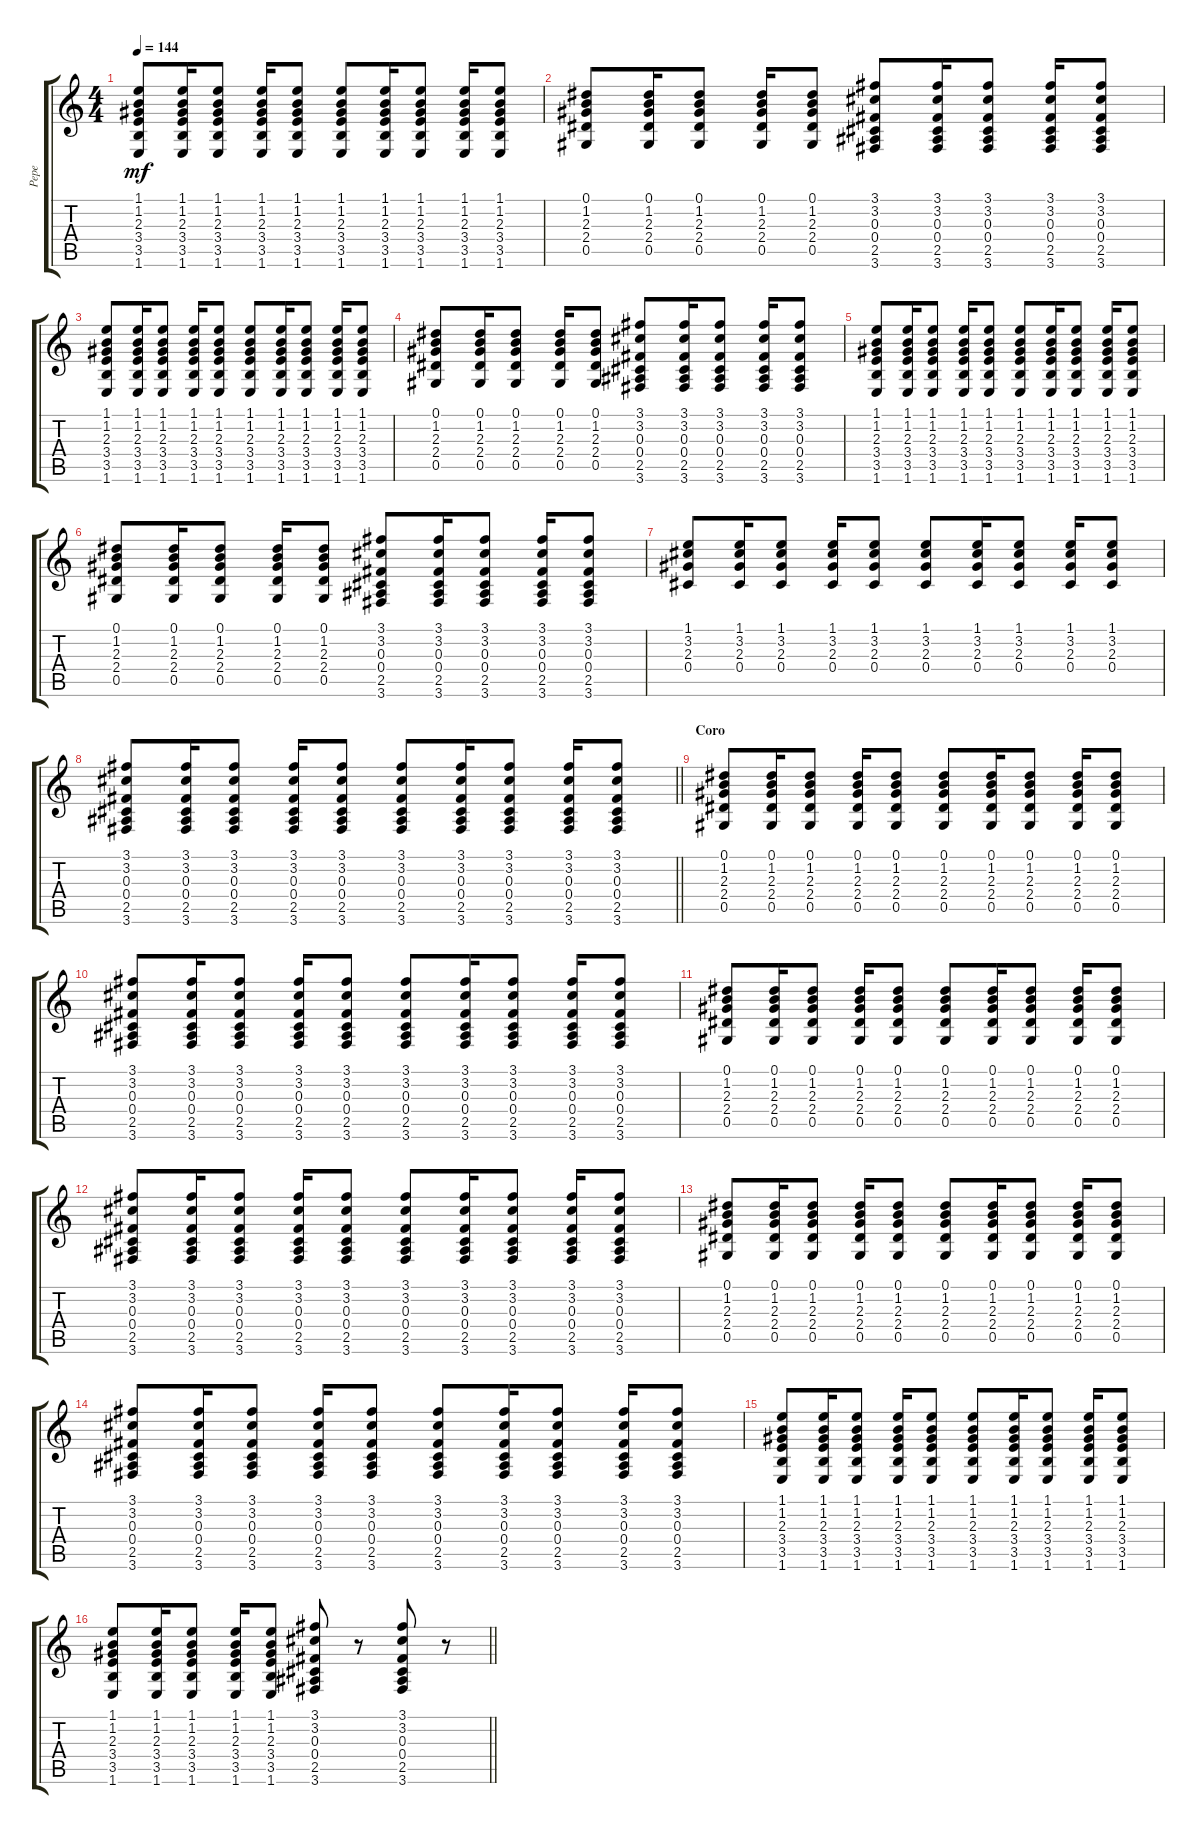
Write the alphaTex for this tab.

\track ("Pepe" "Pepe") {instrument distortionguitar}
\staff {score tabs}
\tuning (Eb4 Bb3 Gb3 Db3 Ab2 Eb2) {hide}
\ts (4 4)
\tempo 144
\clef g2
\ks c
(1.1 1.2 2.3 3.4 3.5 1.6).8{dy mf} (1.1 1.2 2.3 3.4 3.5 1.6).16 (1.1 1.2 2.3 3.4 3.5 1.6).8 (1.1 1.2 2.3 3.4 3.5 1.6).16 (1.1 1.2 2.3 3.4 3.5 1.6).8 (1.1 1.2 2.3 3.4 3.5 1.6).8 (1.1 1.2 2.3 3.4 3.5 1.6).16 (1.1 1.2 2.3 3.4 3.5 1.6).8 (1.1 1.2 2.3 3.4 3.5 1.6).16 (1.1 1.2 2.3 3.4 3.5 1.6).8 |
(0.1 1.2 2.3 2.4 0.5).8 (0.1 1.2 2.3 2.4 0.5).16 (0.1 1.2 2.3 2.4 0.5).8 (0.1 1.2 2.3 2.4 0.5).16 (0.1 1.2 2.3 2.4 0.5).8 (3.1 3.2 0.3 0.4 2.5 3.6).8 (3.1 3.2 0.3 0.4 2.5 3.6).16 (3.1 3.2 0.3 0.4 2.5 3.6).8 (3.1 3.2 0.3 0.4 2.5 3.6).16 (3.1 3.2 0.3 0.4 2.5 3.6).8 |
(1.1 1.2 2.3 3.4 3.5 1.6).8 (1.1 1.2 2.3 3.4 3.5 1.6).16 (1.1 1.2 2.3 3.4 3.5 1.6).8 (1.1 1.2 2.3 3.4 3.5 1.6).16 (1.1 1.2 2.3 3.4 3.5 1.6).8 (1.1 1.2 2.3 3.4 3.5 1.6).8 (1.1 1.2 2.3 3.4 3.5 1.6).16 (1.1 1.2 2.3 3.4 3.5 1.6).8 (1.1 1.2 2.3 3.4 3.5 1.6).16 (1.1 1.2 2.3 3.4 3.5 1.6).8 |
(0.1 1.2 2.3 2.4 0.5).8 (0.1 1.2 2.3 2.4 0.5).16 (0.1 1.2 2.3 2.4 0.5).8 (0.1 1.2 2.3 2.4 0.5).16 (0.1 1.2 2.3 2.4 0.5).8 (3.1 3.2 0.3 0.4 2.5 3.6).8 (3.1 3.2 0.3 0.4 2.5 3.6).16 (3.1 3.2 0.3 0.4 2.5 3.6).8 (3.1 3.2 0.3 0.4 2.5 3.6).16 (3.1 3.2 0.3 0.4 2.5 3.6).8 |
(1.1 1.2 2.3 3.4 3.5 1.6).8 (1.1 1.2 2.3 3.4 3.5 1.6).16 (1.1 1.2 2.3 3.4 3.5 1.6).8 (1.1 1.2 2.3 3.4 3.5 1.6).16 (1.1 1.2 2.3 3.4 3.5 1.6).8 (1.1 1.2 2.3 3.4 3.5 1.6).8 (1.1 1.2 2.3 3.4 3.5 1.6).16 (1.1 1.2 2.3 3.4 3.5 1.6).8 (1.1 1.2 2.3 3.4 3.5 1.6).16 (1.1 1.2 2.3 3.4 3.5 1.6).8 |
(0.1 1.2 2.3 2.4 0.5).8 (0.1 1.2 2.3 2.4 0.5).16 (0.1 1.2 2.3 2.4 0.5).8 (0.1 1.2 2.3 2.4 0.5).16 (0.1 1.2 2.3 2.4 0.5).8 (3.1 3.2 0.3 0.4 2.5 3.6).8 (3.1 3.2 0.3 0.4 2.5 3.6).16 (3.1 3.2 0.3 0.4 2.5 3.6).8 (3.1 3.2 0.3 0.4 2.5 3.6).16 (3.1 3.2 0.3 0.4 2.5 3.6).8 |
(1.1 3.2 2.3 0.4).8 (1.1 3.2 2.3 0.4).16 (1.1 3.2 2.3 0.4).8 (1.1 3.2 2.3 0.4).16 (1.1 3.2 2.3 0.4).8 (1.1 3.2 2.3 0.4).8 (1.1 3.2 2.3 0.4).16 (1.1 3.2 2.3 0.4).8 (1.1 3.2 2.3 0.4).16 (1.1 3.2 2.3 0.4).8 |
\barLineRight lightlight
(3.1 3.2 0.3 0.4 2.5 3.6).8 (3.1 3.2 0.3 0.4 2.5 3.6).16 (3.1 3.2 0.3 0.4 2.5 3.6).8 (3.1 3.2 0.3 0.4 2.5 3.6).16 (3.1 3.2 0.3 0.4 2.5 3.6).8 (3.1 3.2 0.3 0.4 2.5 3.6).8 (3.1 3.2 0.3 0.4 2.5 3.6).16 (3.1 3.2 0.3 0.4 2.5 3.6).8 (3.1 3.2 0.3 0.4 2.5 3.6).16 (3.1 3.2 0.3 0.4 2.5 3.6).8 |
\section ("" "Coro")
(0.1 1.2 2.3 2.4 0.5).8 (0.1 1.2 2.3 2.4 0.5).16 (0.1 1.2 2.3 2.4 0.5).8 (0.1 1.2 2.3 2.4 0.5).16 (0.1 1.2 2.3 2.4 0.5).8 (0.1 1.2 2.3 2.4 0.5).8 (0.1 1.2 2.3 2.4 0.5).16 (0.1 1.2 2.3 2.4 0.5).8 (0.1 1.2 2.3 2.4 0.5).16 (0.1 1.2 2.3 2.4 0.5).8 |
(3.1 3.2 0.3 0.4 2.5 3.6).8 (3.1 3.2 0.3 0.4 2.5 3.6).16 (3.1 3.2 0.3 0.4 2.5 3.6).8 (3.1 3.2 0.3 0.4 2.5 3.6).16 (3.1 3.2 0.3 0.4 2.5 3.6).8 (3.1 3.2 0.3 0.4 2.5 3.6).8 (3.1 3.2 0.3 0.4 2.5 3.6).16 (3.1 3.2 0.3 0.4 2.5 3.6).8 (3.1 3.2 0.3 0.4 2.5 3.6).16 (3.1 3.2 0.3 0.4 2.5 3.6).8 |
(0.1 1.2 2.3 2.4 0.5).8 (0.1 1.2 2.3 2.4 0.5).16 (0.1 1.2 2.3 2.4 0.5).8 (0.1 1.2 2.3 2.4 0.5).16 (0.1 1.2 2.3 2.4 0.5).8 (0.1 1.2 2.3 2.4 0.5).8 (0.1 1.2 2.3 2.4 0.5).16 (0.1 1.2 2.3 2.4 0.5).8 (0.1 1.2 2.3 2.4 0.5).16 (0.1 1.2 2.3 2.4 0.5).8 |
(3.1 3.2 0.3 0.4 2.5 3.6).8 (3.1 3.2 0.3 0.4 2.5 3.6).16 (3.1 3.2 0.3 0.4 2.5 3.6).8 (3.1 3.2 0.3 0.4 2.5 3.6).16 (3.1 3.2 0.3 0.4 2.5 3.6).8 (3.1 3.2 0.3 0.4 2.5 3.6).8 (3.1 3.2 0.3 0.4 2.5 3.6).16 (3.1 3.2 0.3 0.4 2.5 3.6).8 (3.1 3.2 0.3 0.4 2.5 3.6).16 (3.1 3.2 0.3 0.4 2.5 3.6).8 |
(0.1 1.2 2.3 2.4 0.5).8 (0.1 1.2 2.3 2.4 0.5).16 (0.1 1.2 2.3 2.4 0.5).8 (0.1 1.2 2.3 2.4 0.5).16 (0.1 1.2 2.3 2.4 0.5).8 (0.1 1.2 2.3 2.4 0.5).8 (0.1 1.2 2.3 2.4 0.5).16 (0.1 1.2 2.3 2.4 0.5).8 (0.1 1.2 2.3 2.4 0.5).16 (0.1 1.2 2.3 2.4 0.5).8 |
(3.1 3.2 0.3 0.4 2.5 3.6).8 (3.1 3.2 0.3 0.4 2.5 3.6).16 (3.1 3.2 0.3 0.4 2.5 3.6).8 (3.1 3.2 0.3 0.4 2.5 3.6).16 (3.1 3.2 0.3 0.4 2.5 3.6).8 (3.1 3.2 0.3 0.4 2.5 3.6).8 (3.1 3.2 0.3 0.4 2.5 3.6).16 (3.1 3.2 0.3 0.4 2.5 3.6).8 (3.1 3.2 0.3 0.4 2.5 3.6).16 (3.1 3.2 0.3 0.4 2.5 3.6).8 |
(1.1 1.2 2.3 3.4 3.5 1.6).8 (1.1 1.2 2.3 3.4 3.5 1.6).16 (1.1 1.2 2.3 3.4 3.5 1.6).8 (1.1 1.2 2.3 3.4 3.5 1.6).16 (1.1 1.2 2.3 3.4 3.5 1.6).8 (1.1 1.2 2.3 3.4 3.5 1.6).8 (1.1 1.2 2.3 3.4 3.5 1.6).16 (1.1 1.2 2.3 3.4 3.5 1.6).8 (1.1 1.2 2.3 3.4 3.5 1.6).16 (1.1 1.2 2.3 3.4 3.5 1.6).8 |
\barLineRight lightlight
(1.1 1.2 2.3 3.4 3.5 1.6).8 (1.1 1.2 2.3 3.4 3.5 1.6).16 (1.1 1.2 2.3 3.4 3.5 1.6).8 (1.1 1.2 2.3 3.4 3.5 1.6).16 (1.1 1.2 2.3 3.4 3.5 1.6).8 (3.1 3.2 0.3 0.4 2.5 3.6).8 r.8 (3.1 3.2 0.3 0.4 2.5 3.6).8 r.8
